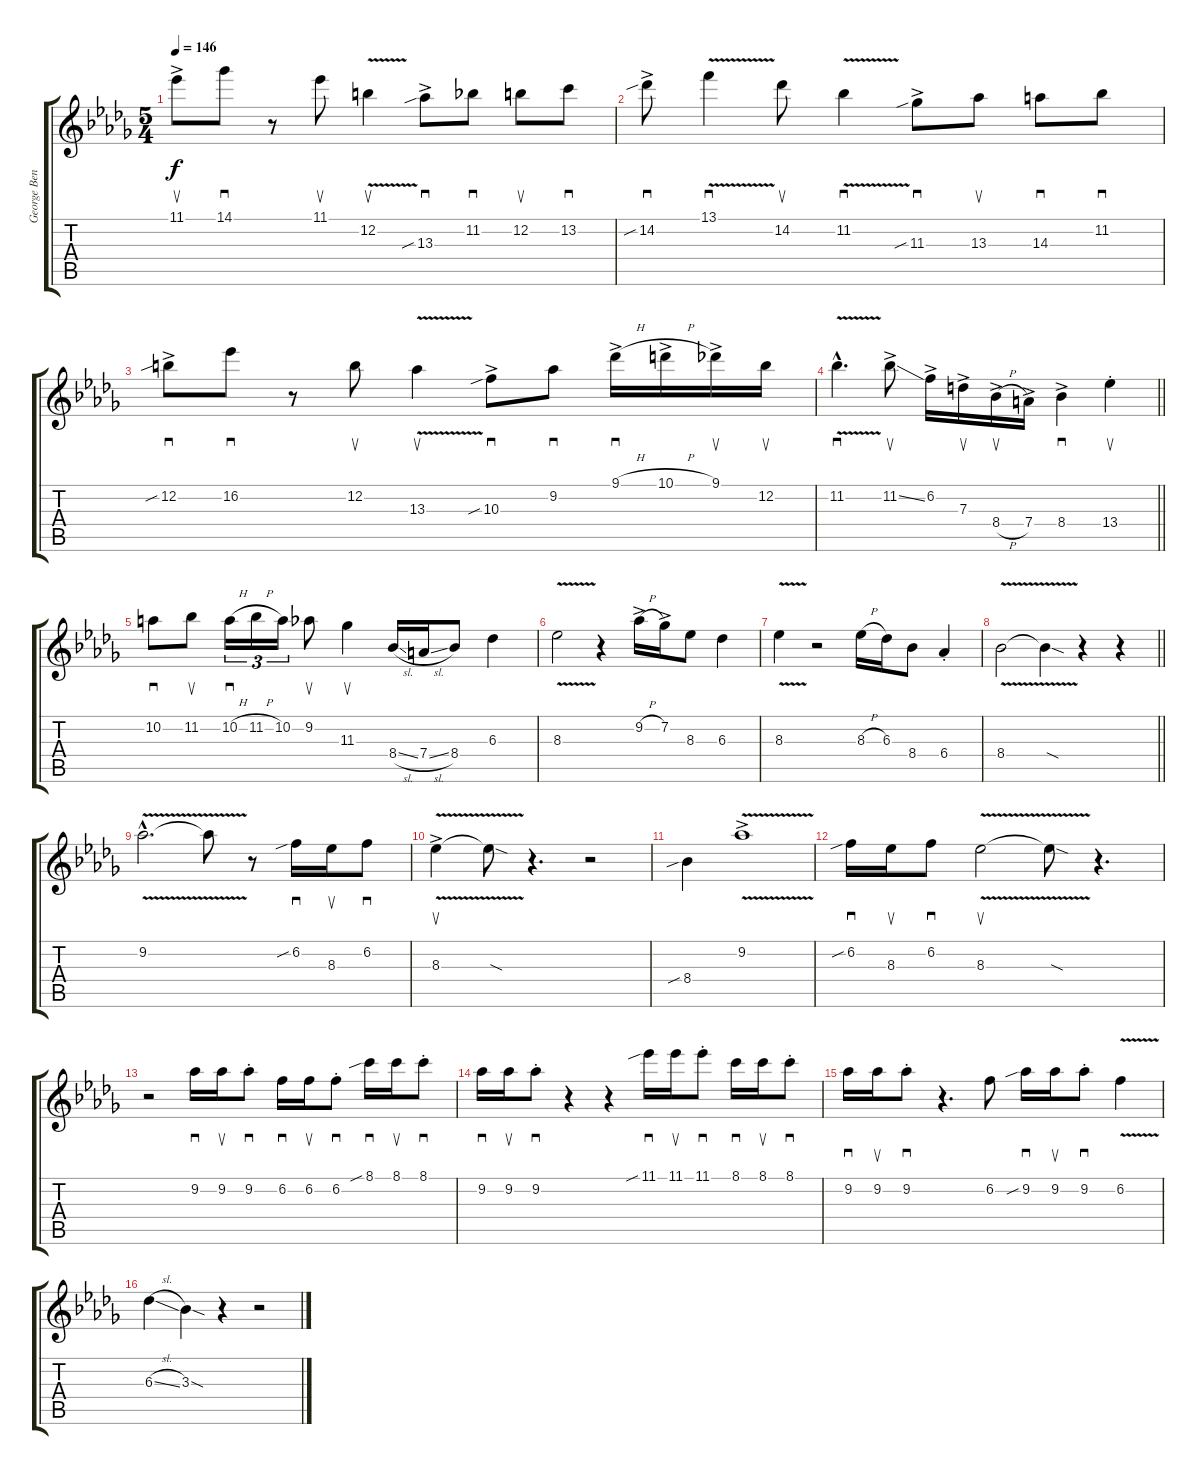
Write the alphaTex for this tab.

\track ("George Benson Lead Guitar" "George Ben") {instrument electricguitarjazz}
\staff {score tabs}
\tuning (E4 B3 G3 D3 A2 E2) {hide}
\ts (5 4)
\tempo 146
\clef g2
\ks db
11.1{ac}.8{su dy f} 14.1.8{sd} r.8 11.1.8{su} 12.2{v}.4{su} 13.3{sib ac}.8{sd} 11.2.8{sd} 12.2.8{su} 13.2.8{sd} |
14.2{sib ac}.8{sd} 13.1{v}.4{sd} 14.2.8{su} 11.2{v}.4{sd} 11.3{sib ac}.8{sd} 13.3.8{su} 14.3.8{sd} 11.2.8{sd} |
12.2{sib ac}.8{sd} 16.2.8{sd} r.8 12.2.8{su} 13.3{v}.4{su} 10.3{sib ac}.8{sd} 9.2.8{sd} 9.1{h ac}.16{sd} 10.1{h ac}.16 9.1{ac}.16{su} 12.2.16{su} |
\barLineRight lightlight
11.2{v hac}.4{d sd} 11.2{ss ac}.8{su} 6.2{ac}.16 7.3{ac}.16{su} 8.4{h ac}.16{su} 7.4{ac}.16 8.4{ac}.4{sd} 13.4{st}.4{su} |
10.2.8{sd} 11.2.8{su} 10.2{h}.16{sd tu (3 2)} 11.2{h}.16{tu (3 2)} 10.2.16{tu (3 2)} 9.2.8{su} 11.3.4{su} 8.4{sl}.16 7.4{sl}.16 8.4.8 6.3.4 |
8.3{v}.2 r.4 9.2{h ac}.16 7.2{ac}.16 8.3.8 6.3.4 |
8.3{v}.4 r.2 8.3{h}.16 6.3.16 8.4.8 6.4{st}.4 |
\barLineRight lightlight
8.4{v}.2 8.4{sod t}.4 r.4 r.4 |
9.2{v hac}.2{d} 9.2{v t}.8 r.8 6.2{sib}.16{sd} 8.3.16{su} 6.2.8{sd} |
8.3{v ac}.4{su} 8.3{sod t}.8 r.4{d} r.2 |
8.4{sib}.4 9.2{v ac}.1 |
6.2{sib}.16{sd} 8.3.16{su} 6.2.8{sd} 8.3{v}.2{su} 8.3{sod t}.8 r.4{d} |
r.2 9.2.16{sd} 9.2.16{su} 9.2{st}.8{sd} 6.2.16{sd} 6.2.16{su} 6.2{st}.8{sd} 8.1{sib}.16{sd} 8.1.16{su} 8.1{st}.8{sd} |
9.2.16{sd} 9.2.16{su} 9.2{st}.8{sd} r.4 r.4 11.1{sib}.16{sd} 11.1.16{su} 11.1{st}.8{sd} 8.1.16{sd} 8.1.16{su} 8.1{st}.8{sd} |
9.2.16{sd} 9.2.16{su} 9.2{st}.8{sd} r.4{d} 6.2.8 9.2{sib}.16{sd} 9.2.16{su} 9.2{st}.8{sd} 6.2{v}.4 |
6.3{sl}.4 3.3{sod}.4 r.4 r.2
